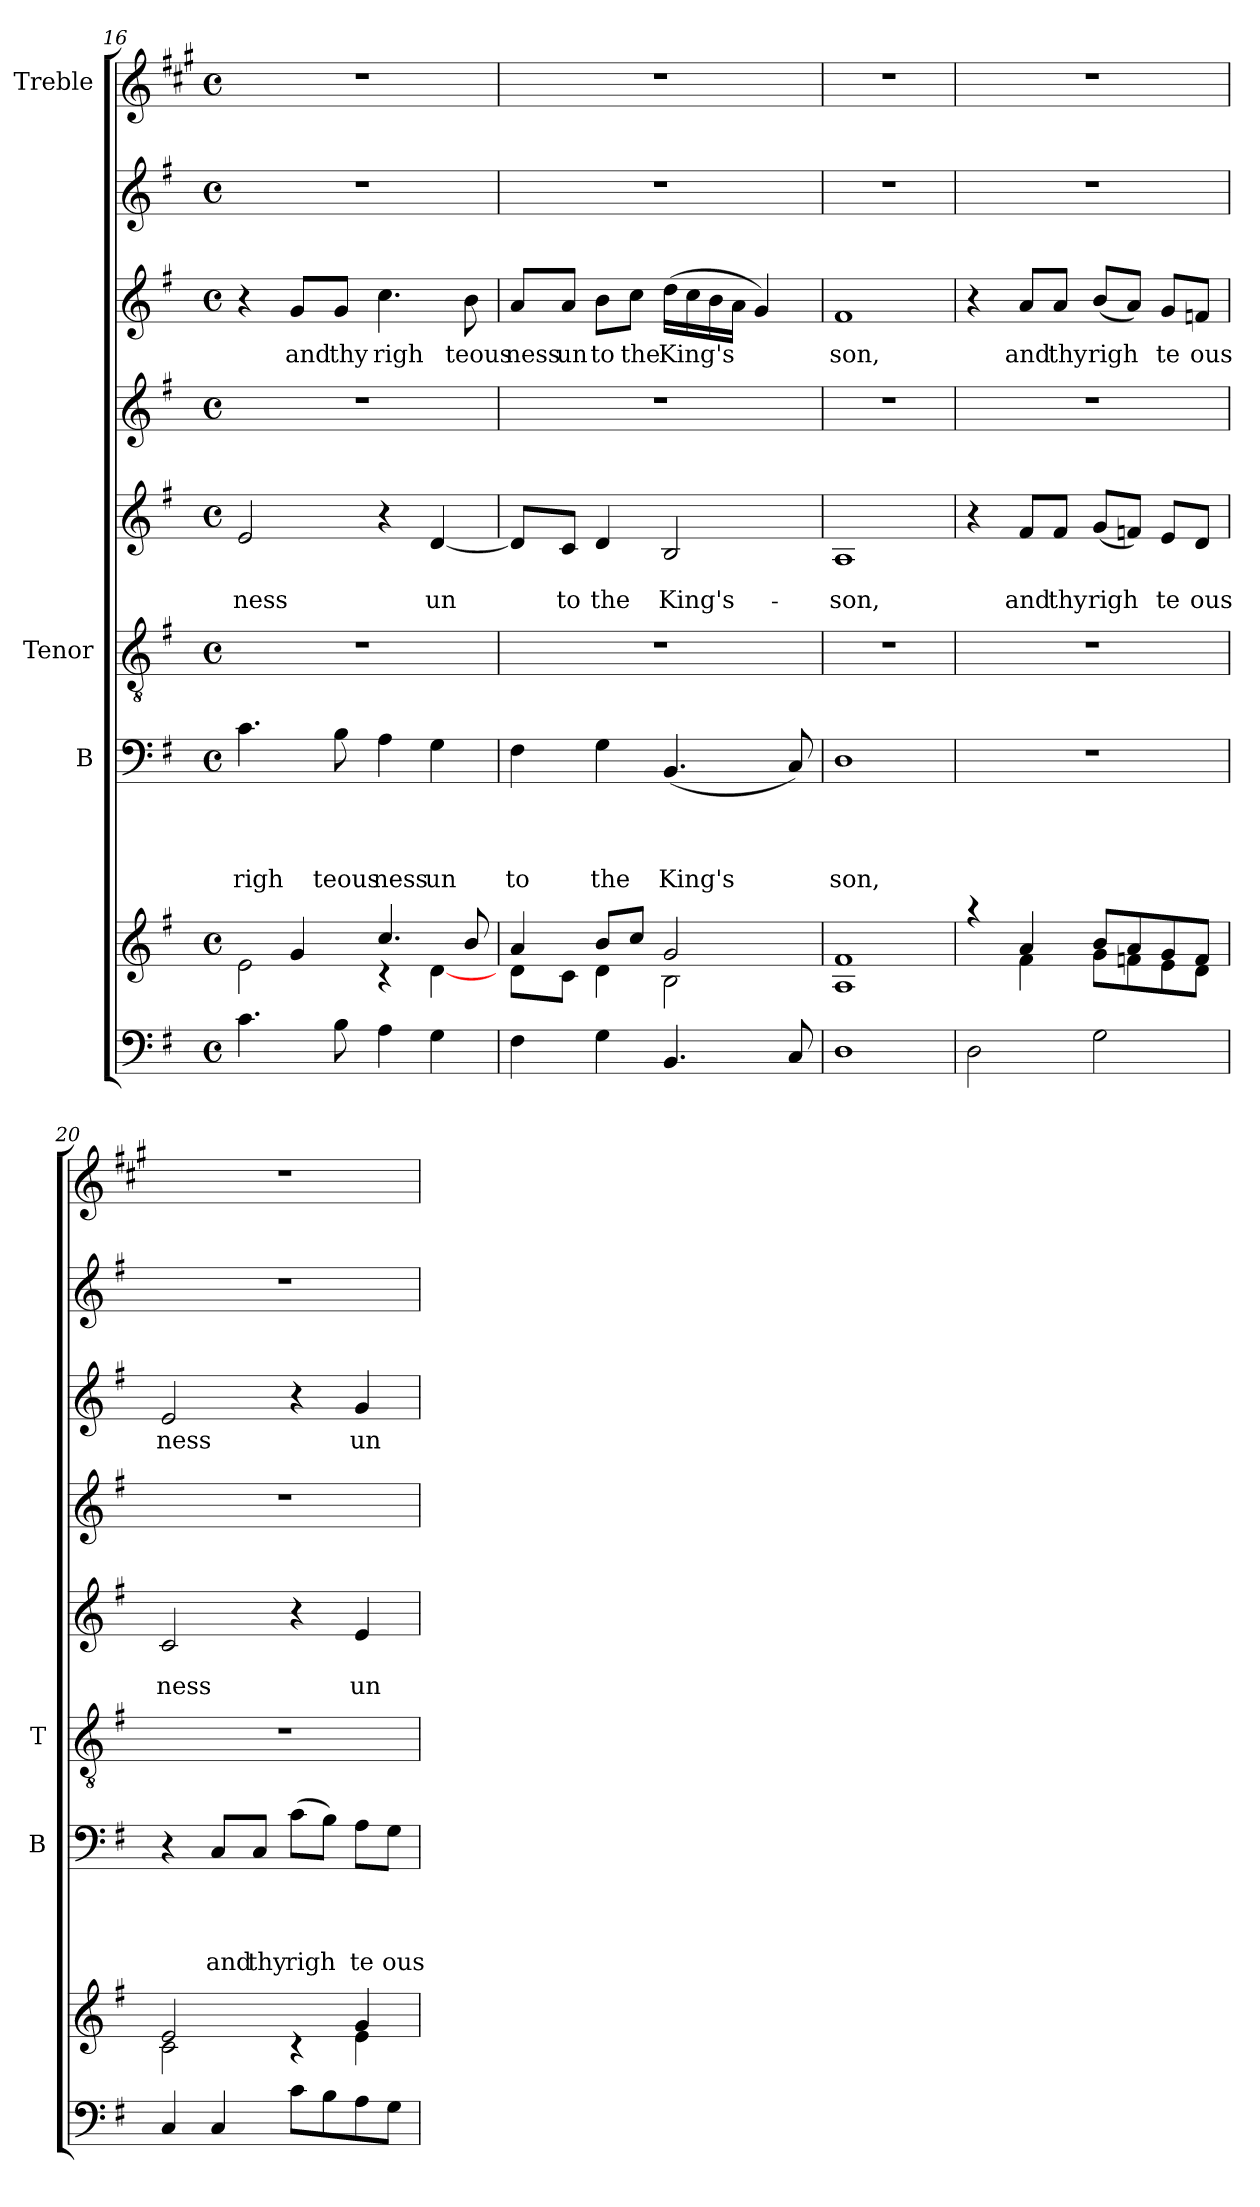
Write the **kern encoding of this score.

**kern	**kern	**kern	**text	**text	**text	**text	**kern	**kern	**text	**text	**kern	**kern	**text	**kern	**kern
*part9	*part8	*part7	*part7	*part7	*part7	*part7	*part6	*part5	*part5	*part5	*part4	*part3	*part3	*part2	*part1
*staff9	*staff8	*staff7	*staff7	*staff7	*staff7	*staff7	*staff6	*staff5	*staff5	*staff5	*staff4	*staff3	*staff3	*staff2	*staff1
*	*	*I"B	*	*	*	*	*I"Tenor	*	*	*	*	*	*	*	*I"Treble
*	*	*I'B	*	*	*	*	*I'T	*	*	*	*	*	*	*	*
!!LO:PB:g=z
*clefF4	*clefG2	*clefF4	*	*	*	*	*clefGv2	*clefG2	*	*	*clefG2	*clefG2	*	*clefG2	*clefG2
*	*	*	*	*	*	*	*	*	*	*	*	*	*	*	*ITrd1c2
*k[f#]	*k[f#]	*k[f#]	*	*	*	*	*k[f#]	*k[f#]	*	*	*k[f#]	*k[f#]	*	*k[f#]	*k[f#]
*G:	*G:	*G:	*	*	*	*	*G:	*G:	*	*	*G:	*G:	*	*G:	*G:
*M4/4	*M4/4	*M4/4	*	*	*	*	*M4/4	*M4/4	*	*	*M4/4	*M4/4	*	*M4/4	*M4/4
*met(c)	*met(c)	*met(c)	*	*	*	*	*met(c)	*met(c)	*	*	*met(c)	*met(c)	*	*met(c)	*met(c)
=16	=16	=16	=16	=16	=16	=16	=16	=16	=16	=16	=16	=16	=16	=16	=16
*	*^	*	*	*	*	*	*	*	*	*	*	*	*	*	*
!	!	!	!	!	!	!	!LO:LY:b	!	!	!	!LO:LY:b	!	!	!	!	!
4.c\	2e\	4ryy	4.c\	.	.	.	righ	1r	2e/	.	ness	1r	4r	.	1r	1r
!	!	!	!	!	!	!	!	!	!	!	!	!	!	!LO:LY:b	!	!
.	.	4g/	.	.	.	.	.	.	.	.	.	.	8g/L	and	.	.
!	!	!	!	!	!	!	!LO:LY:b	!	!	!	!	!	!	!LO:LY:b	!	!
8B\	.	.	8B\	.	.	.	teous	.	.	.	.	.	8g/J	thy	.	.
!	!	!	!	!	!	!	!LO:LY:b	!	!	!	!	!	!	!LO:LY:b	!	!
4A\	4.cc/	4rc	4A\	.	.	.	ness	.	4r	.	.	.	4.cc\	righ	.	.
!	!	!	!	!	!	!	!LO:LY:b	!	!	!	!LO:LY:b	!	!	!	!	!
4G\	.	[<4d\	4G\	.	.	.	un	.	[<4d/	.	un	.	.	.	.	.
!	!	!	!	!	!	!	!	!	!	!	!	!	!	!LO:LY:b	!	!
.	8b/	.	.	.	.	.	.	.	.	.	.	.	8b\	teous	.	.
=17	=17	=17	=17	=17	=17	=17	=17	=17	=17	=17	=17	=17	=17	=17	=17	=17
!	!	!	!	!	!	!	!LO:LY:b	!	!	!	!	!	!	!LO:LY:b	!	!
4F#\	8d\L	4a/	4F#\	.	.	.	to	1r	8d/L]	.	.	1r	8a/L	ness	1r	1r
!	!	!	!	!	!	!	!	!	!	!	!LO:LY:b	!	!	!LO:LY:b	!	!
.	8c\J	.	.	.	.	.	.	.	8c/J	.	to	.	8a/J	un	.	.
!	!	!	!	!	!	!	!LO:LY:b	!	!	!	!LO:LY:b	!	!	!LO:LY:b	!	!
4G\	8b/L	4d\	4G\	.	.	.	the	.	4d/	.	the	.	8b\L	to	.	.
!	!	!	!	!	!	!	!	!	!	!	!	!	!	!LO:LY:b	!	!
.	8cc/J	.	.	.	.	.	.	.	.	.	.	.	8cc\J	the	.	.
!	!	!	!	!	!	!	!LO:LY:b	!	!	!	!LO:LY:b	!	!	!LO:LY:b	!	!
4.BB/	2g/	2B\	(<4.BB/	.	.	.	King's	.	2B/	.	King's-	.	(>16dd\LL	King's	.	.
.	.	.	.	.	.	.	.	.	.	.	.	.	16cc\	.	.	.
.	.	.	.	.	.	.	.	.	.	.	.	.	16b\	.	.	.
.	.	.	.	.	.	.	.	.	.	.	.	.	16a\JJ	.	.	.
.	.	.	.	.	.	.	.	.	.	.	.	.	4g/)	.	.	.
8C/	.	.	8C/)	.	.	.	.	.	.	.	.	.	.	.	.	.
*	*v	*v	*	*	*	*	*	*	*	*	*	*	*	*	*	*
=18	=18	=18	=18	=18	=18	=18	=18	=18	=18	=18	=18	=18	=18	=18	=18
!	!	!	!	!	!	!LO:LY:b	!	!	!	!LO:LY:b	!	!	!LO:LY:b	!	!
1D	1A 1f#	1D	.	.	.	son,	1r	1A	.	-son,	1r	1f#	son,	1r	1r
=19	=19	=19	=19	=19	=19	=19	=19	=19	=19	=19	=19	=19	=19	=19	=19
*	*^	*	*	*	*	*	*	*	*	*	*	*	*	*	*
2D\	4raa	4ryy	1r	.	.	.	.	1r	4r	.	.	1r	4r	.	1r	1r
!	!	!	!	!	!	!	!	!	!	!	!LO:LY:b	!	!	!LO:LY:b	!	!
.	4a/	4f#\	.	.	.	.	.	.	8f#/L	.	and	.	8a/L	and	.	.
!	!	!	!	!	!	!	!	!	!	!	!LO:LY:b	!	!	!LO:LY:b	!	!
.	.	.	.	.	.	.	.	.	8f#/J	.	thy	.	8a/J	thy	.	.
!	!	!	!	!	!	!	!	!	!	!	!LO:LY:b	!	!	!LO:LY:b	!	!
2G\	8b/L	8g\L	.	.	.	.	.	.	(<8g/L	.	righ	.	(<8b/L	righ	.	.
.	8a/	8fn\	.	.	.	.	.	.	8fn/J)	.	.	.	8a/J)	.	.	.
!	!	!	!	!	!	!	!	!	!	!	!LO:LY:b	!	!	!LO:LY:b	!	!
.	8g/	8e\	.	.	.	.	.	.	8e/L	.	te	.	8g/L	te	.	.
!	!	!	!	!	!	!	!	!	!	!	!LO:LY:b	!	!	!LO:LY:b	!	!
.	8f/J	8d\J	.	.	.	.	.	.	8d/J	.	ous	.	8fn/J	ous	.	.
=20	=20	=20	=20	=20	=20	=20	=20	=20	=20	=20	=20	=20	=20	=20	=20	=20
!	!	!	!	!	!	!	!	!	!	!	!LO:LY:b	!	!	!LO:LY:b	!	!
4C/	2c\	2e/	4r	.	.	.	.	1r	2c/	.	ness	1r	2e/	ness	1r	1r
!	!	!	!	!	!	!	!LO:LY:b	!	!	!	!	!	!	!	!	!
4C/	.	.	8C/L	.	.	.	and	.	.	.	.	.	.	.	.	.
!	!	!	!	!	!	!	!LO:LY:b	!	!	!	!	!	!	!	!	!
.	.	.	8C/J	.	.	.	thy	.	.	.	.	.	.	.	.	.
!	!	!	!	!	!	!	!LO:LY:b	!	!	!	!	!	!	!	!	!
8c\L	4ryy	4rc	(>8c\L	.	.	.	righ	.	4r	.	.	.	4r	.	.	.
8B\	.	.	8B\J)	.	.	.	.	.	.	.	.	.	.	.	.	.
!	!	!	!	!	!	!	!LO:LY:b	!	!	!	!LO:LY:b	!	!	!LO:LY:b	!	!
8A\	4e\	4g/	8A\L	.	.	.	te	.	4e/	.	un	.	4g/	un	.	.
!	!	!	!	!	!	!	!LO:LY:b	!	!	!	!	!	!	!	!	!
8G\J	.	.	8G\J	.	.	.	ous	.	.	.	.	.	.	.	.	.
*	*v	*v	*	*	*	*	*	*	*	*	*	*	*	*	*	*
=	=	=	=	=	=	=	=	=	=	=	=	=	=	=	=
*-	*-	*-	*-	*-	*-	*-	*-	*-	*-	*-	*-	*-	*-	*-	*-
